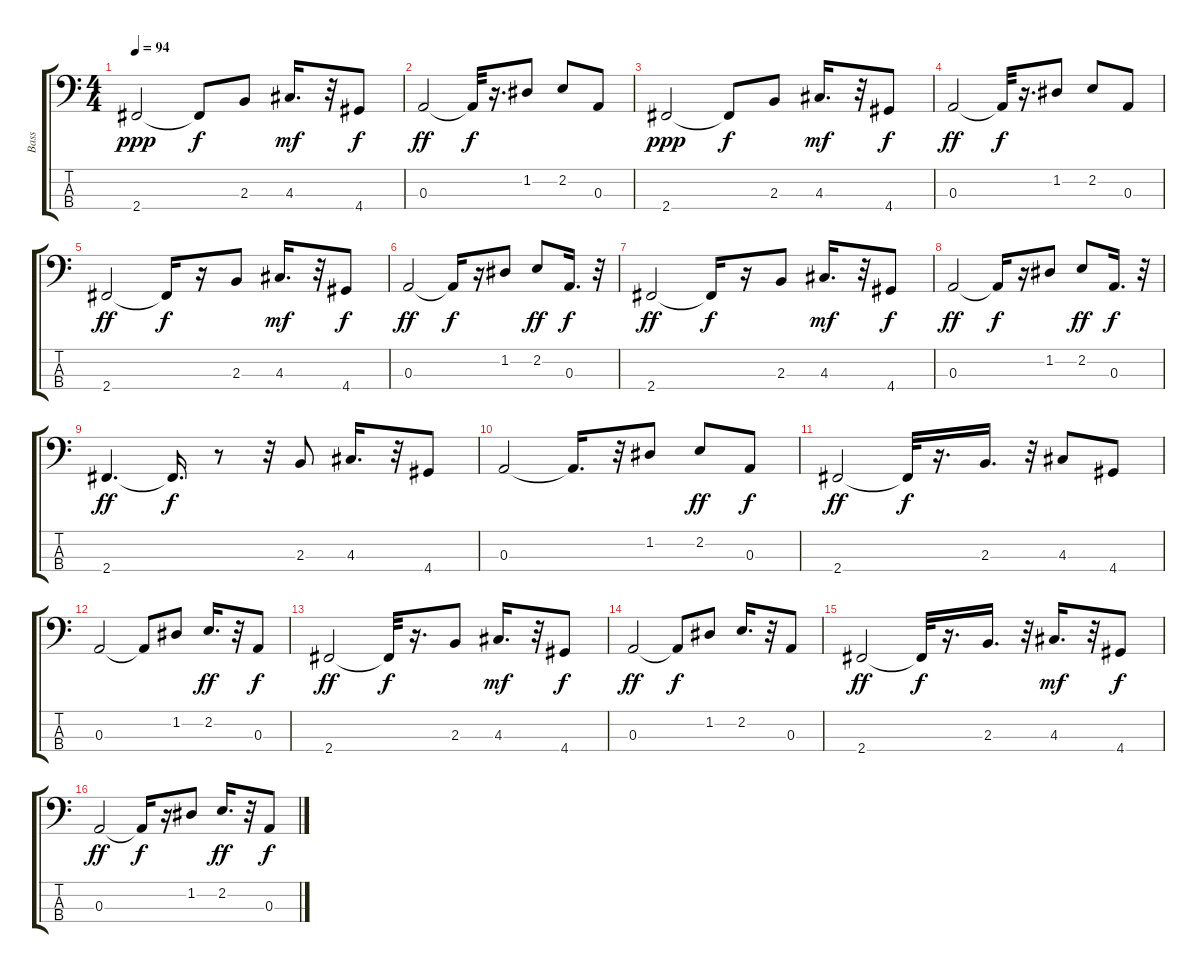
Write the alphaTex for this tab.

\track ("Bass" "Bass") {instrument electricbassfinger}
\staff {score tabs}
\tuning (G2 D2 A1 E1) {hide}
\ts (4 4)
\tempo 94
\clef f4
\ks c
2.4.2{dy ppp instrument electricbassfinger} 2.4{t}.8{dy f} 2.3.8 4.3.16{d dy mf} r.32 4.4.8{dy f} |
0.3.2{dy ff} 0.3{t}.32{dy f} r.16{d} 1.2.8 2.2.8 0.3.8 |
2.4.2{dy ppp} 2.4{t}.8{dy f} 2.3.8 4.3.16{d dy mf} r.32 4.4.8{dy f} |
0.3.2{dy ff} 0.3{t}.32{dy f} r.16{d} 1.2.8 2.2.8 0.3.8 |
2.4.2{dy ff} 2.4{t}.16{dy f} r.16 2.3.8 4.3.16{d dy mf} r.32 4.4.8{dy f} |
0.3.2{dy ff} 0.3{t}.16{dy f} r.16 1.2.8 2.2.8{dy ff} 0.3.16{d dy f} r.32 |
2.4.2{dy ff} 2.4{t}.16{dy f} r.16 2.3.8 4.3.16{d dy mf} r.32 4.4.8{dy f} |
0.3.2{dy ff} 0.3{t}.16{dy f} r.16 1.2.8 2.2.8{dy ff} 0.3.16{d dy f} r.32 |
2.4.4{d dy ff} 2.4{t}.16{d dy f} r.8 r.32 2.3.8 4.3.16{d} r.32 4.4.8 |
0.3.2 0.3{t}.16{d} r.32 1.2.8 2.2.8{dy ff} 0.3.8{dy f} |
2.4.2{dy ff} 2.4{t}.32{dy f} r.16{d} 2.3.16{d} r.32 4.3.8 4.4.8 |
0.3.2 0.3{t}.8 1.2.8 2.2.16{d dy ff} r.32 0.3.8{dy f} |
2.4.2{dy ff} 2.4{t}.32{dy f} r.16{d} 2.3.8 4.3.16{d dy mf} r.32 4.4.8{dy f} |
0.3.2{dy ff} 0.3{t}.8{dy f} 1.2.8 2.2.16{d} r.32 0.3.8 |
2.4.2{dy ff} 2.4{t}.32{dy f} r.16{d} 2.3.16{d} r.32 4.3.16{d dy mf} r.32 4.4.8{dy f} |
0.3.2{dy ff} 0.3{t}.16{dy f} r.16 1.2.8 2.2.16{d dy ff} r.32 0.3.8{dy f}
